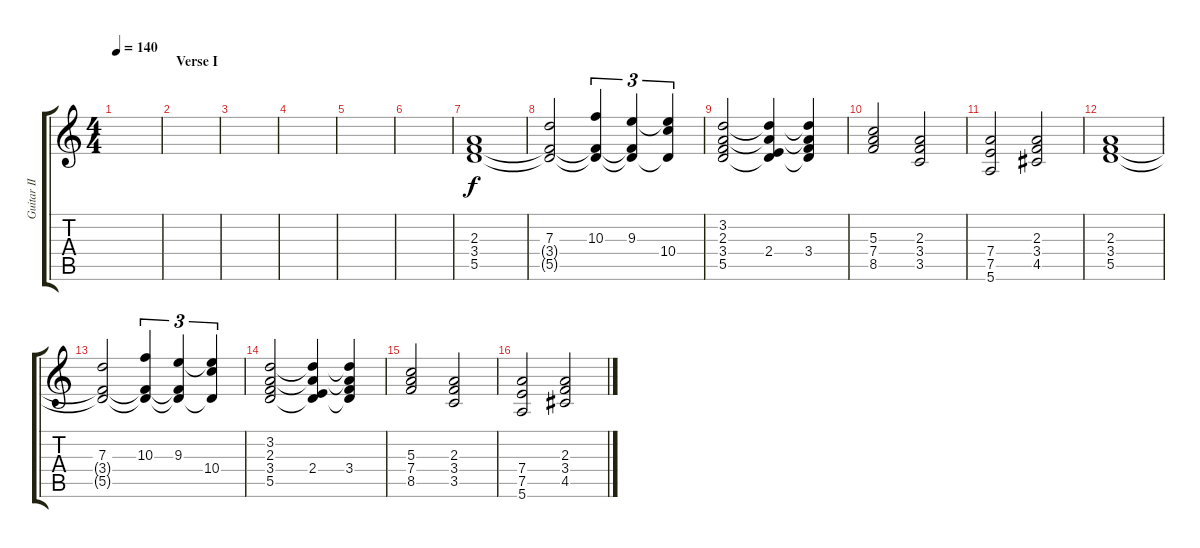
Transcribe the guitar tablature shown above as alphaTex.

\track ("Guitar II" "Guitar II") {instrument distortionguitar}
\staff {score tabs}
\tuning (E4 B3 G3 D3 A2 E2) {hide}
\ts (4 4)
\tempo 140
\clef g2
\ks c
|
\section ("" "Verse I")
|
|
|
|
|
(2.3 3.4 5.5).1 |
(7.3 3.4{t} 5.5{t}).2 (10.3 3.4{t} 5.5{t}).4{tu (3 2)} (9.3 3.4{t} 5.5{t}).4{tu (3 2)} (9.3{t} 10.4 5.5{t}).4{tu (3 2)} |
(3.2 2.3 3.4 5.5).2 (3.2{t} 2.3{t} 2.4 5.5{t}).4 (3.2{t} 2.3{t} 3.4 5.5{t}).4 |
(5.3 7.4 8.5).2 (2.3 3.4 3.5).2 |
(7.4 7.5 5.6).2 (2.3 3.4 4.5).2 |
(2.3 3.4 5.5).1 |
(7.3 3.4{t} 5.5{t}).2 (10.3 3.4{t} 5.5{t}).4{tu (3 2)} (9.3 3.4{t} 5.5{t}).4{tu (3 2)} (9.3{t} 10.4 5.5{t}).4{tu (3 2)} |
(3.2 2.3 3.4 5.5).2 (3.2{t} 2.3{t} 2.4 5.5{t}).4 (3.2{t} 2.3{t} 3.4 5.5{t}).4 |
(5.3 7.4 8.5).2 (2.3 3.4 3.5).2 |
(7.4 7.5 5.6).2 (2.3 3.4 4.5).2
